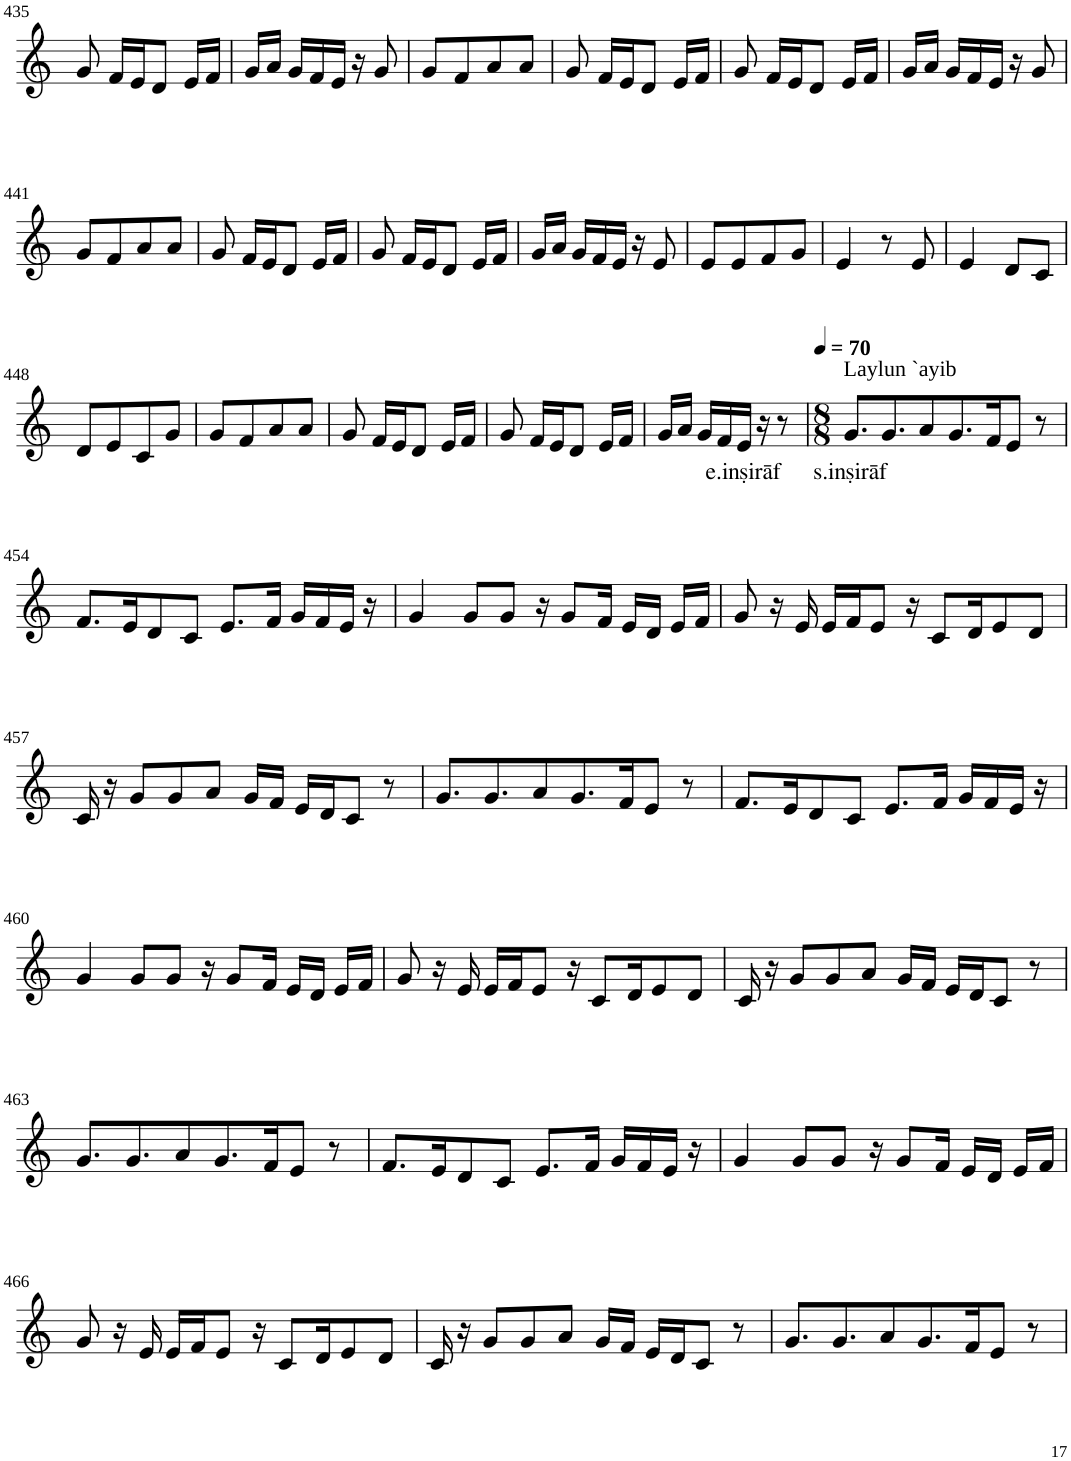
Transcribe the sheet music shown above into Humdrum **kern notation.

**kern	**text
*part1	*part1
*staff1	*staff1
*I"Violin	*
!!LO:PB:g=z
*clefG2	*
*k[]	*
*M4/8	*
=435	=435
8g/	.
16f/LL	.
16e/J	.
8d/J	.
16e/LL	.
16f/JJ	.
=436	=436
16g/LL	.
16a/JJ	.
16g/LL	.
16f/	.
16e/JJ	.
16r	.
8g/	.
=437	=437
8g/L	.
8f/	.
8a/	.
8a/J	.
=438	=438
8g/	.
16f/LL	.
16e/J	.
8d/J	.
16e/LL	.
16f/JJ	.
=439	=439
8g/	.
16f/LL	.
16e/J	.
8d/J	.
16e/LL	.
16f/JJ	.
=440	=440
16g/LL	.
16a/JJ	.
16g/LL	.
16f/	.
16e/JJ	.
16r	.
8g/	.
!!LO:LB:g=z
=441	=441
8g/L	.
8f/	.
8a/	.
8a/J	.
=442	=442
8g/	.
16f/LL	.
16e/J	.
8d/J	.
16e/LL	.
16f/JJ	.
=443	=443
8g/	.
16f/LL	.
16e/J	.
8d/J	.
16e/LL	.
16f/JJ	.
=444	=444
16g/LL	.
16a/JJ	.
16g/LL	.
16f/	.
16e/JJ	.
16r	.
8e/	.
=445	=445
8e/L	.
8e/	.
8f/	.
8g/J	.
=446	=446
4e/	.
8r	.
8e/	.
=447	=447
4e/	.
8d/L	.
8c/J	.
!!LO:LB:g=z
=448	=448
8d/L	.
8e/	.
8c/	.
8g/J	.
=449	=449
8g/L	.
8f/	.
8a/	.
8a/J	.
=450	=450
8g/	.
16f/LL	.
16e/J	.
8d/J	.
16e/LL	.
16f/JJ	.
=451	=451
8g/	.
16f/LL	.
16e/J	.
8d/J	.
16e/LL	.
16f/JJ	.
=452	=452
16g/LL	.
16a/JJ	.
16g/LL	.
16f/	.
!	!LO:LY:b
16e/JJ	e.inṣirāf
16r	.
8r	.
=453	=453
*M8/8	*
*MM70	*
!LO:TX:a:t=Laylun `ayib	!
!	!LO:LY:b
8.g/L	s.inṣirāf
8.g/	.
8a/	.
8.g/	.
16f/K	.
8e/J	.
8r	.
!!LO:LB:g=z
=454	=454
8.f/L	.
16e/K	.
8d/	.
8c/J	.
8.e/L	.
16f/Jk	.
16g/LL	.
16f/	.
16e/JJ	.
16r	.
=455	=455
4g/	.
8g/L	.
8g/J	.
16r	.
8g/L	.
16f/Jk	.
16e/LL	.
16d/JJ	.
16e/LL	.
16f/JJ	.
=456	=456
8g/	.
16r	.
16e/	.
16e/LL	.
16f/J	.
8e/J	.
16r	.
8c/L	.
16d/K	.
8e/	.
8d/J	.
!!LO:LB:g=z
=457	=457
16c/	.
16r	.
8g/L	.
8g/	.
8a/J	.
16g/LL	.
16f/JJ	.
16e/LL	.
16d/J	.
8c/J	.
8r	.
=458	=458
8.g/L	.
8.g/	.
8a/	.
8.g/	.
16f/K	.
8e/J	.
8r	.
=459	=459
8.f/L	.
16e/K	.
8d/	.
8c/J	.
8.e/L	.
16f/Jk	.
16g/LL	.
16f/	.
16e/JJ	.
16r	.
!!LO:LB:g=z
=460	=460
4g/	.
8g/L	.
8g/J	.
16r	.
8g/L	.
16f/Jk	.
16e/LL	.
16d/JJ	.
16e/LL	.
16f/JJ	.
=461	=461
8g/	.
16r	.
16e/	.
16e/LL	.
16f/J	.
8e/J	.
16r	.
8c/L	.
16d/K	.
8e/	.
8d/J	.
=462	=462
16c/	.
16r	.
8g/L	.
8g/	.
8a/J	.
16g/LL	.
16f/JJ	.
16e/LL	.
16d/J	.
8c/J	.
8r	.
!!LO:LB:g=z
=463	=463
8.g/L	.
8.g/	.
8a/	.
8.g/	.
16f/K	.
8e/J	.
8r	.
=464	=464
8.f/L	.
16e/K	.
8d/	.
8c/J	.
8.e/L	.
16f/Jk	.
16g/LL	.
16f/	.
16e/JJ	.
16r	.
=465	=465
4g/	.
8g/L	.
8g/J	.
16r	.
8g/L	.
16f/Jk	.
16e/LL	.
16d/JJ	.
16e/LL	.
16f/JJ	.
!!LO:LB:g=z
=466	=466
8g/	.
16r	.
16e/	.
16e/LL	.
16f/J	.
8e/J	.
16r	.
8c/L	.
16d/K	.
8e/	.
8d/J	.
=467	=467
16c/	.
16r	.
8g/L	.
8g/	.
8a/J	.
16g/LL	.
16f/JJ	.
16e/LL	.
16d/J	.
8c/J	.
8r	.
=468	=468
8.g/L	.
8.g/	.
8a/	.
8.g/	.
16f/K	.
8e/J	.
8r	.
=	=
*-	*-
